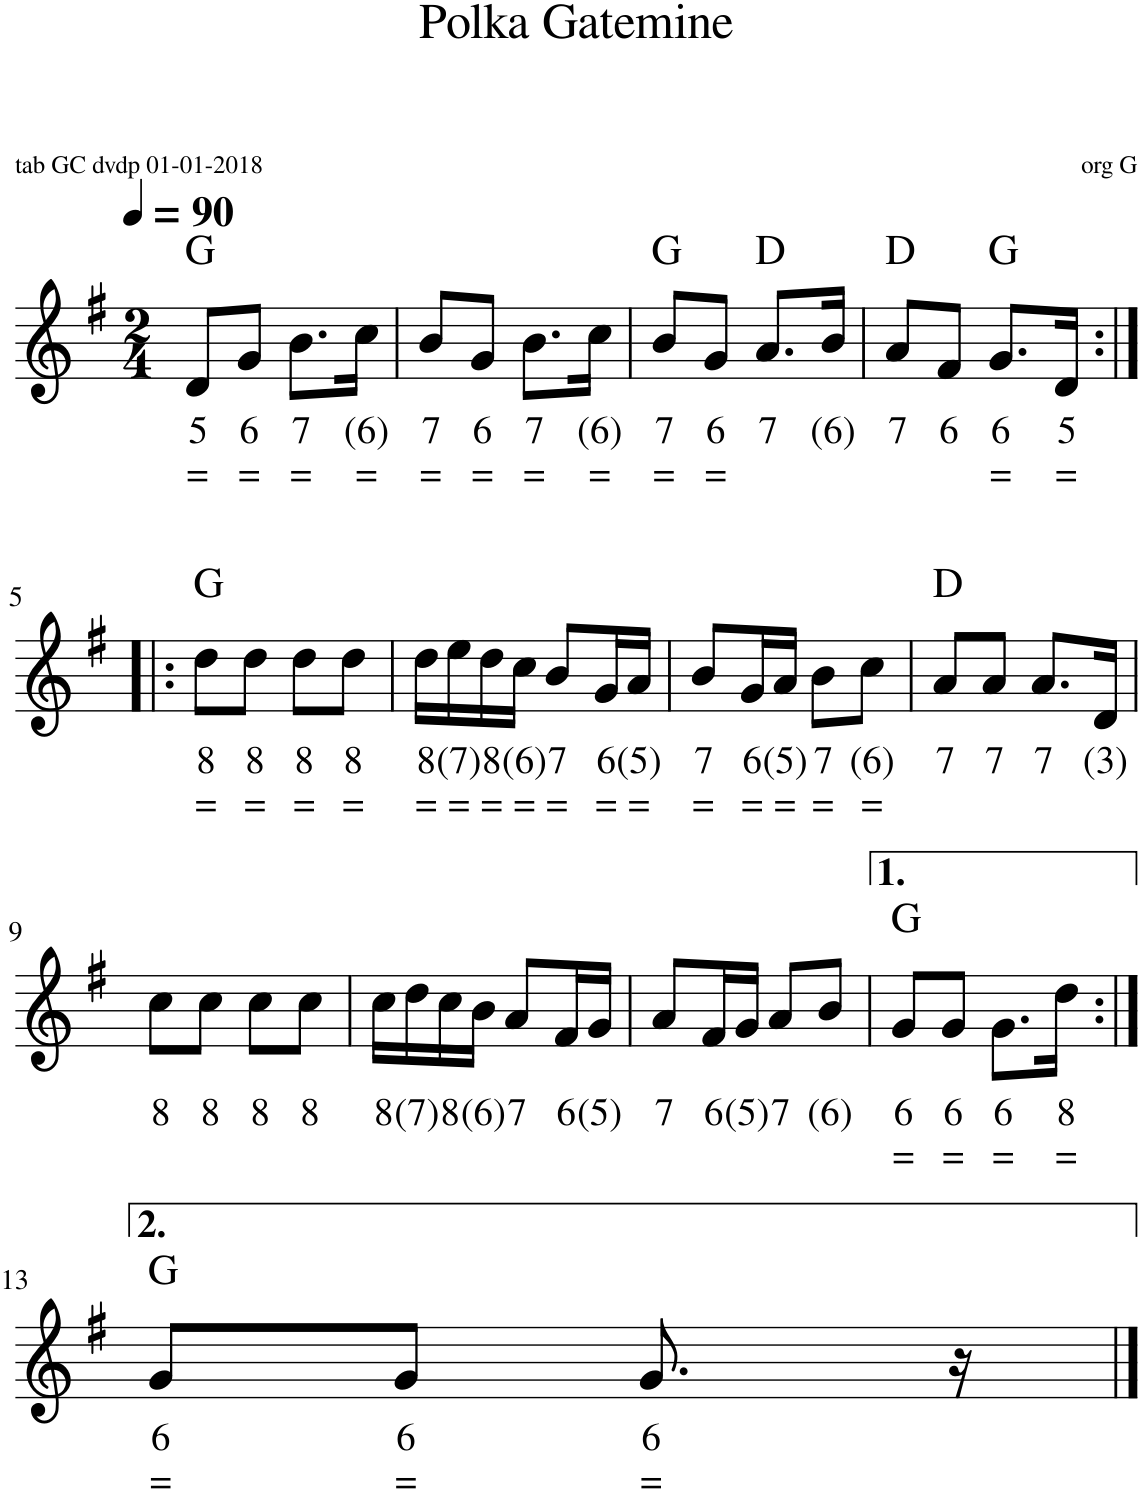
**kern	**text	**text	**harte
*part1	*part1	*part1	*part1
*staff1	*staff1	*staff1	*
*I"Stem	*	*	*
*clefG2	*	*	*
*k[f#]	*	*	*
*M2/4	*	*	*
*MM90	*	*	*
=1	=1	=1	=1
!	!LO:LY:b	!LO:LY:b	!
8d/L	5	=	G:maj
!	!LO:LY:b	!LO:LY:b	!
8g/J	6	=	.
!	!LO:LY:b	!LO:LY:b	!
8.b\L	7	=	.
!	!LO:LY:b	!LO:LY:b	!
16cc\Jk	(6)	=	.
=2	=2	=2	=2
!	!LO:LY:b	!LO:LY:b	!
8b/L	7	=	.
!	!LO:LY:b	!LO:LY:b	!
8g/J	6	=	.
!	!LO:LY:b	!LO:LY:b	!
8.b\L	7	=	.
!	!LO:LY:b	!LO:LY:b	!
16cc\Jk	(6)	=	.
=3	=3	=3	=3
!	!LO:LY:b	!LO:LY:b	!
8b/L	7	=	G:maj
!	!LO:LY:b	!LO:LY:b	!
8g/J	6	=	.
!	!LO:LY:b	!	!
8.a/L	7	.	D:maj
!	!LO:LY:b	!	!
16b/Jk	(6)	.	.
=4	=4	=4	=4
!	!LO:LY:b	!	!
8a/L	7	.	D:maj
!	!LO:LY:b	!	!
8f#/J	6	.	.
!	!LO:LY:b	!LO:LY:b	!
8.g/L	6	=	G:maj
!	!LO:LY:b	!LO:LY:b	!
16d/Jk	5	=	.
!!LO:LB:g=z
=5:|!|:	=5:|!|:	=5:|!|:	=5:|!|:
!	!LO:LY:b	!LO:LY:b	!
8dd\L	8	=	G:maj
!	!LO:LY:b	!LO:LY:b	!
8dd\J	8	=	.
!	!LO:LY:b	!LO:LY:b	!
8dd\L	8	=	.
!	!LO:LY:b	!LO:LY:b	!
8dd\J	8	=	.
=6	=6	=6	=6
!	!LO:LY:b	!LO:LY:b	!
16dd\LL	8	=	.
!	!LO:LY:b	!LO:LY:b	!
16ee\	(7)	=	.
!	!LO:LY:b	!LO:LY:b	!
16dd\	8	=	.
!	!LO:LY:b	!LO:LY:b	!
16cc\JJ	(6)	=	.
!	!LO:LY:b	!LO:LY:b	!
8b/L	7	=	.
!	!LO:LY:b	!LO:LY:b	!
16g/L	6	=	.
!	!LO:LY:b	!LO:LY:b	!
16a/JJ	(5)	=	.
=7	=7	=7	=7
!	!LO:LY:b	!LO:LY:b	!
8b/L	7	=	.
!	!LO:LY:b	!LO:LY:b	!
16g/L	6	=	.
!	!LO:LY:b	!LO:LY:b	!
16a/JJ	(5)	=	.
!	!LO:LY:b	!LO:LY:b	!
8b\L	7	=	.
!	!LO:LY:b	!LO:LY:b	!
8cc\J	(6)	=	.
=8	=8	=8	=8
!	!LO:LY:b	!	!
8a/L	7	.	D:maj
!	!LO:LY:b	!	!
8a/J	7	.	.
!	!LO:LY:b	!	!
8.a/L	7	.	.
!	!LO:LY:b	!	!
16d/Jk	(3)	.	.
!!LO:LB:g=z
=9	=9	=9	=9
!	!LO:LY:b	!	!
8cc\L	8	.	.
!	!LO:LY:b	!	!
8cc\J	8	.	.
!	!LO:LY:b	!	!
8cc\L	8	.	.
!	!LO:LY:b	!	!
8cc\J	8	.	.
=10	=10	=10	=10
!	!LO:LY:b	!	!
16cc\LL	8	.	.
!	!LO:LY:b	!	!
16dd\	(7)	.	.
!	!LO:LY:b	!	!
16cc\	8	.	.
!	!LO:LY:b	!	!
16b\JJ	(6)	.	.
!	!LO:LY:b	!	!
8a/L	7	.	.
!	!LO:LY:b	!	!
16f#/L	6	.	.
!	!LO:LY:b	!	!
16g/JJ	(5)	.	.
=11	=11	=11	=11
!	!LO:LY:b	!	!
8a/L	7	.	.
!	!LO:LY:b	!	!
16f#/L	6	.	.
!	!LO:LY:b	!	!
16g/JJ	(5)	.	.
!	!LO:LY:b	!	!
8a/L	7	.	.
!	!LO:LY:b	!	!
8b/J	(6)	.	.
=12	=12	=12	=12
!	!LO:LY:b	!LO:LY:b	!
8g/L	6	=	G:maj
!	!LO:LY:b	!LO:LY:b	!
8g/J	6	=	.
!	!LO:LY:b	!LO:LY:b	!
8.g\L	6	=	.
!	!LO:LY:b	!LO:LY:b	!
16dd\Jk	8	=	.
!!LO:LB:g=z
=13:|!	=13:|!	=13:|!	=13:|!
!	!LO:LY:b	!LO:LY:b	!
8g/L	6	=	G:maj
!	!LO:LY:b	!LO:LY:b	!
8g/J	6	=	.
!	!LO:LY:b	!LO:LY:b	!
8.g/	6	=	.
16r	.	.	.
==	==	==	==
*-	*-	*-	*-
